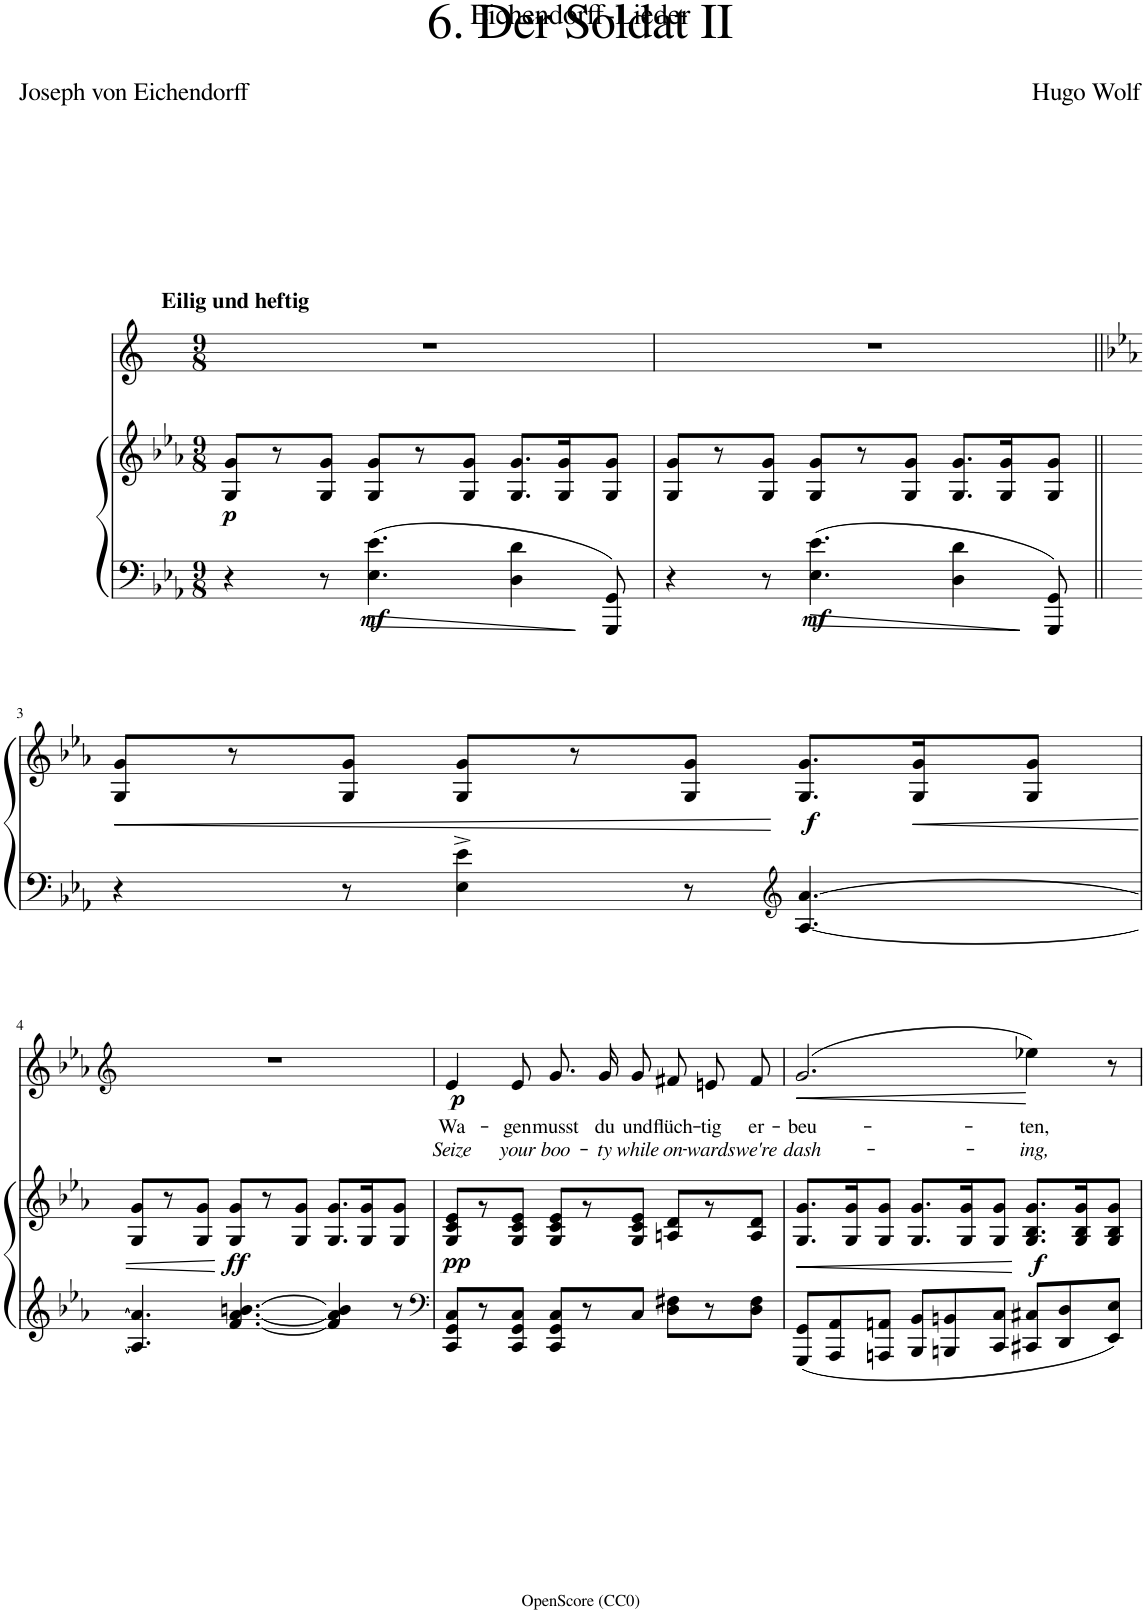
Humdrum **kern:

**kern	**kern	**dynam	**kern	**text	**text	**dynam
*part2	*part2	*part2	*part1	*part1	*part1	*part1
*staff3	*staff2	*staff2/3	*staff1	*staff1	*staff1	*staff1
*I"Piano	*	*	*I"Voice	*	*	*
*I'Pno	*	*	*	*	*	*
*clefF4	*clefG2	*	*clefG2	*	*	*
*k[b-e-a-]	*k[b-e-a-]	*	*k[]	*	*	*
*M9/8	*M9/8	*	*M9/8	*	*	*
=1	=1	=1	=1	=1	=1	=1
!	!	!	!LO:TX:a:B:t=Eilig und heftig	!	!	!
!	!	!LO:DY:b	!	!	!	!
4r	8G/ 8g/L	p	8%9r	.	.	.
.	8r	.	.	.	.	.
8r	8G/ 8g/J	.	.	.	.	.
!	!	!LO:DY:b=2	!	!	!	!
4.E-\ 4.e-\	8G/ 8g/L	mf	.	.	.	.
.	8r	.	.	.	.	.
.	8G/ 8g/J	.	.	.	.	.
4D\ 4d\	8.G/ 8.g/L	.	.	.	.	.
.	16G/ 16g/K	.	.	.	.	.
8GGG/ 8GG/	8G/ 8g/J	.	.	.	.	.
=2	=2	=2	=2	=2	=2	=2
4r	8G/ 8g/L	.	8%9r	.	.	.
.	8r	.	.	.	.	.
8r	8G/ 8g/J	.	.	.	.	.
!	!	!LO:DY:b=2	!	!	!	!
4.E-\ 4.e-\	8G/ 8g/L	mf	.	.	.	.
.	8r	.	.	.	.	.
.	8G/ 8g/J	.	.	.	.	.
4D\ 4d\	8.G/ 8.g/L	.	.	.	.	.
.	16G/ 16g/K	.	.	.	.	.
8GGG/ 8GG/	8G/ 8g/J	.	.	.	.	.
!!LO:LB:g=z
=3||	=3||	=3||	=3||	=3||	=3||	=3||
*	*	*	*k[b-e-a-]	*	*	*
!	!	!LO:HP:b	!	!	!	!
4r	8G/ 8g/L	<	8%9r	.	.	.
.	8r	.	.	.	.	.
8r	8G/ 8g/J	.	.	.	.	.
4E-\^ 4e-\^	8G/ 8g/L	.	.	.	.	.
.	8r	.	.	.	.	.
8r	8G/ 8g/J	.	.	.	.	.
*clefG2	*	*	*	*	*	*
!	!	!LO:DY:n=1:b	!	!	!	!
[4.A-/ [4.a-/	8.G/ 8.g/L	[ f	.	.	.	.
!	!	!LO:HP:b	!	!	!	!
.	16G/ 16g/K	<	.	.	.	.
.	8G/ 8g/J	.	.	.	.	.
!!LO:LB:g=z
=4	=4	=4	=4	=4	=4	=4
*	*	*	*clefG2	*	*	*
4.A-/] 4.a-/]	8G/ 8g/L	.	8%9r	.	.	.
.	8r	.	.	.	.	.
.	8G/ 8g/J	.	.	.	.	.
!	!	!LO:DY:n=1:b	!	!	!	!
[4.f/ [4.a-/ [4.bn/	8G/ 8g/L	[ ff	.	.	.	.
.	8r	.	.	.	.	.
.	8G/ 8g/J	.	.	.	.	.
4f/] 4a-/] 4b/]	8.G/ 8.g/L	.	.	.	.	.
.	16G/ 16g/K	.	.	.	.	.
8r	8G/ 8g/J	.	.	.	.	.
=5	=5	=5	=5	=5	=5	=5
*clefF4	*	*	*	*	*	*
!	!	!LO:DY:b	!	!LO:LY:b	!LO:LY:b	!LO:DY:b
8CC/ 8GG/ 8C/L	8G/ 8c/ 8e-/L	pp	4e-/	Wa-	Seize	p
8r	8r	.	.	.	.	.
!	!	!	!	!LO:LY:b	!LO:LY:b	!
8CC/ 8GG/ 8C/J	8G/ 8c/ 8e-/J	.	8e-/	-gen	your	.
!	!	!	!	!LO:LY:b	!LO:LY:b	!
8CC/ 8GG/ 8C/L	8G/ 8c/ 8e-/L	.	8.g/L	musst	boo-	.
8r	8r	.	.	.	.	.
!	!	!	!	!LO:LY:b	!LO:LY:b	!
.	.	.	16g/K	du	-ty	.
!	!	!	!	!LO:LY:b	!LO:LY:b	!
8C/J	8G/ 8c/ 8e-/J	.	8g/J	und	while	.
!	!	!	!	!LO:LY:b	!LO:LY:b	!
8D\ 8F#X\L	8An/ 8d/L	.	8f#X/L	flüch-	on-	.
!	!	!	!	!LO:LY:b	!LO:LY:b	!
8r	8r	.	8en/	-tig	-wards	.
!	!	!	!	!LO:LY:b	!LO:LY:b	!
8D\ 8F#\J	8A/ 8d/J	.	8f#/J	er-	we're	.
=6	=6	=6	=6	=6	=6	=6
!	!	!LO:HP:b	!	!LO:LY:b	!LO:LY:b	!LO:HP:b
8GGG/ 8GG/L	8.G/ 8.g/L	<	(2.g/	-beu-	dash-	<
8AAA-/ 8AA-/	.	.	.	.	.	.
.	16G/ 16g/K	.	.	.	.	.
8AAAn/ 8AAn/J	8G/ 8g/J	.	.	.	.	.
8BBB-/ 8BB-/L	8.G/ 8.g/L	.	.	.	.	.
8BBBn/ 8BBn/	.	.	.	.	.	.
.	16G/ 16g/K	.	.	.	.	.
8CC/ 8C/J	8G/ 8g/J	.	.	.	.	.
!	!	!LO:DY:n=1:b	!	!LO:LY:b	!LO:LY:b	!
8CC#X/ 8C#X/L	8.G/ 8.B-/ 8.g/L	[ f	4ee-X\)	-ten,	-ing,	[
8DD/ 8D/	.	.	.	.	.	.
.	16G/ 16B-/ 16g/K	.	.	.	.	.
8EE-/ 8E-/J	8G/ 8B-/ 8g/J	.	8r	.	.	.
=	=	=	=	=	=	=
*-	*-	*-	*-	*-	*-	*-
